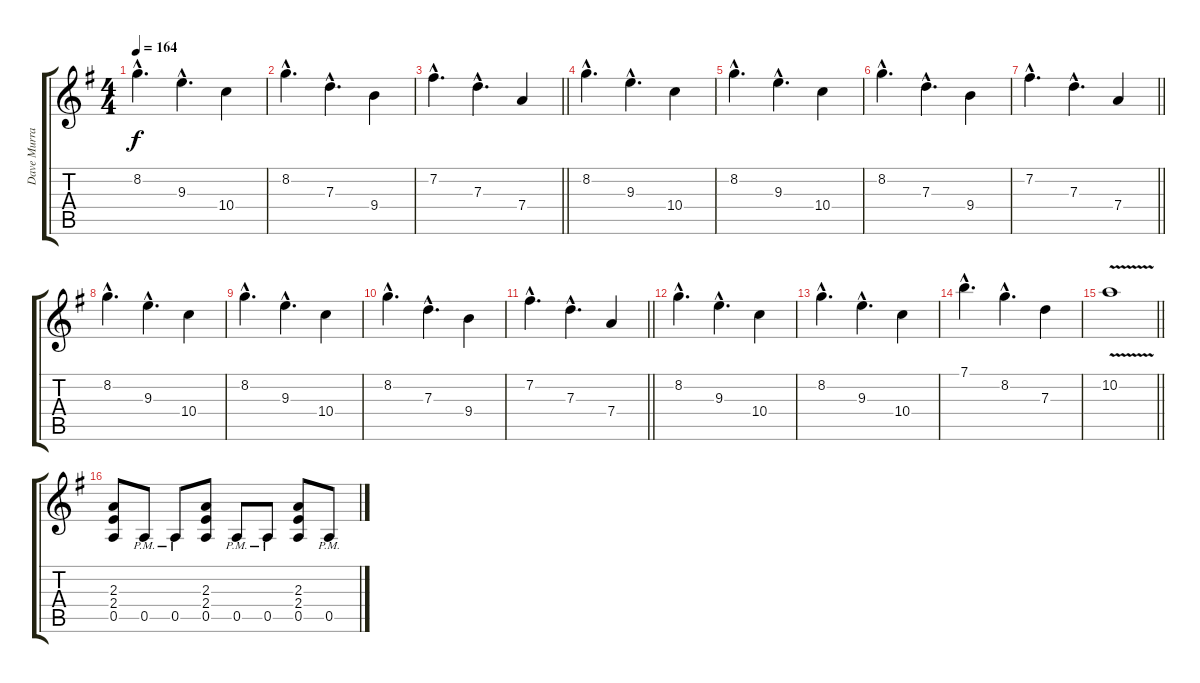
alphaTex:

\track ("Dave Murray" "Dave Murra") {instrument electricguitarclean}
\staff {score tabs}
\tuning (E4 B3 G3 D3 A2 E2) {hide}
\ts (4 4)
\tempo 164
\clef g2
\ks eminor
8.2{hac}.4{d dy f} 9.3{hac}.4{d} 10.4.4 |
8.2{hac}.4{d} 7.3{hac}.4{d} 9.4.4 |
\barLineRight lightlight
7.2{hac}.4{d} 7.3{hac}.4{d} 7.4.4 |
8.2{hac}.4{d} 9.3{hac}.4{d} 10.4.4 |
8.2{hac}.4{d} 9.3{hac}.4{d} 10.4.4 |
8.2{hac}.4{d} 7.3{hac}.4{d} 9.4.4 |
\barLineRight lightlight
7.2{hac}.4{d} 7.3{hac}.4{d} 7.4.4 |
8.2{hac}.4{d} 9.3{hac}.4{d} 10.4.4 |
8.2{hac}.4{d} 9.3{hac}.4{d} 10.4.4 |
8.2{hac}.4{d} 7.3{hac}.4{d} 9.4.4 |
\barLineRight lightlight
7.2{hac}.4{d} 7.3{hac}.4{d} 7.4.4 |
8.2{hac}.4{d} 9.3{hac}.4{d} 10.4.4 |
8.2{hac}.4{d} 9.3{hac}.4{d} 10.4.4 |
7.1{hac}.4{d} 8.2{hac}.4{d} 7.3.4 |
\barLineRight lightlight
10.2{v}.1 |
(2.3 2.4 0.5).8 0.5{pm}.8 0.5{pm}.8 (2.3 2.4 0.5).8 0.5{pm}.8 0.5{pm}.8 (2.3 2.4 0.5).8 0.5{pm}.8
